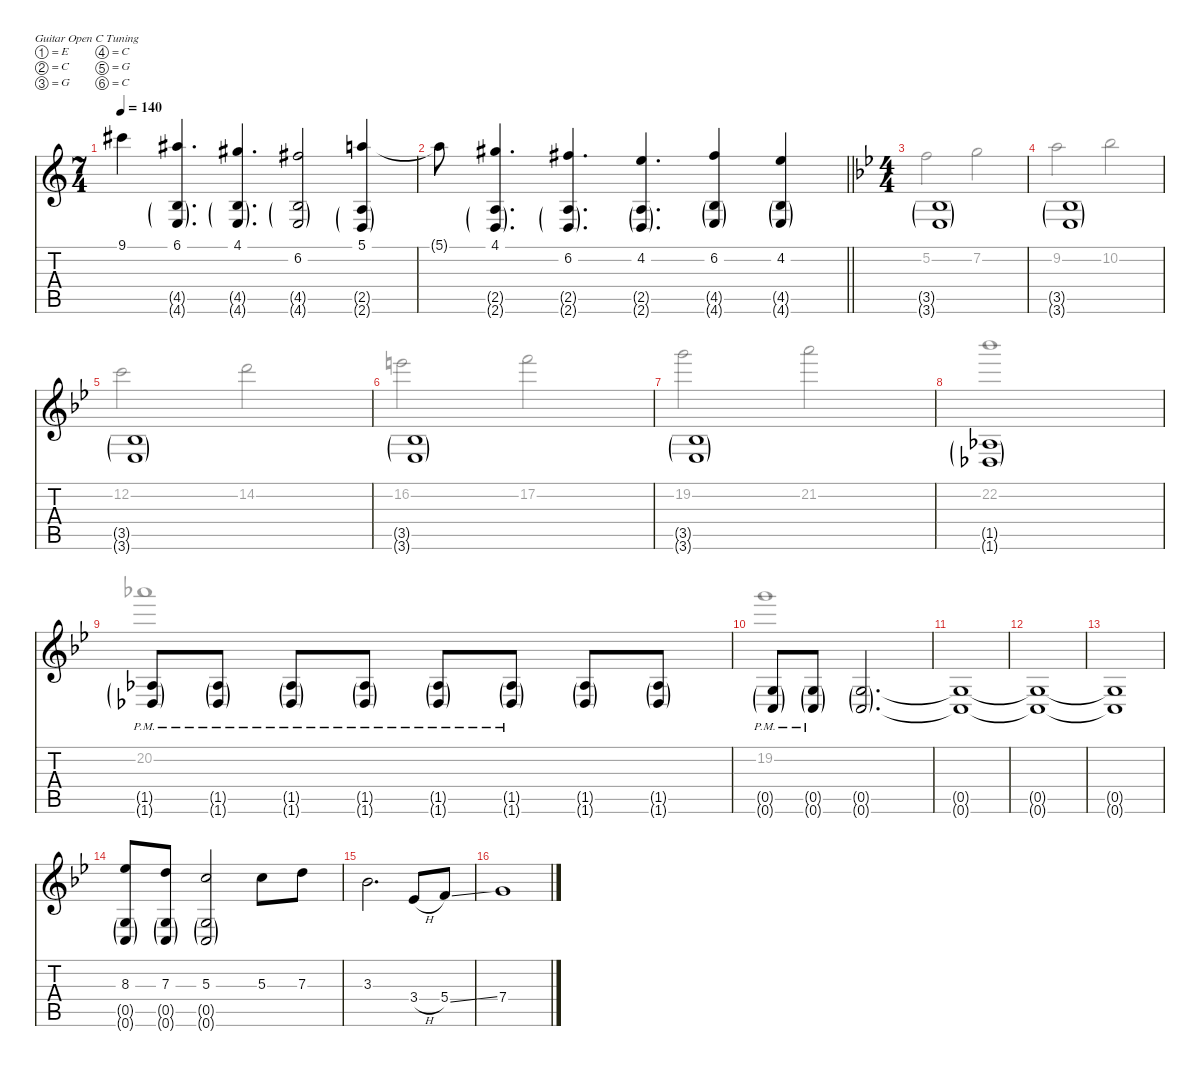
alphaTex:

\defaultSystemsLayout 4
\hideDynamics
\bracketExtendMode nobrackets
\singleTrackTrackNamePolicy hidden
\multiTrackTrackNamePolicy hidden
\firstSystemTrackNameMode fullname
\firstSystemTrackNameOrientation horizontal
\otherSystemsTrackNameOrientation horizontal
\track ("Guitar 1" "od.guit.") {instrument overdrivenguitar}
\staff {score tabs}
\tuning (E4 C4 G3 C3 G2 C2)
\voice
\ts (7 4)
\tempo 140
\clef g2
\ks aminor
9.1{t acc #}.4{dy f beam Down} (6.1{acc #} 4.5{g} 4.6{g}).4{d beam Up} (4.1{acc #} 4.5{g} 4.6{g}).4{d beam Up} (6.2{acc #} 4.5{g} 4.6{g}).2{beam Up} (5.1 2.5{g} 2.6{g}).4{beam Up} |
\barLineRight lightlight
5.1{t}.8{beam Down} (4.1{acc #} 2.5{g} 2.6{g}).4{d beam Up} (6.2{acc #} 2.5{g} 2.6{g}).4{d beam Up} (4.2 2.5{g} 2.6{g}).4{d beam Up} (6.2{acc #} 4.5{g} 4.6{g}).4{beam Up} (4.2 4.5{g} 4.6{g}).4{beam Up} |
\ts (4 4)
\beaming (8 2 2 2 2)
\ks gminor
(3.5{g acc b} 3.6{g acc b}).1{dy mf beam Up} |
(3.5{g acc b} 3.6{g acc b}).1{beam Up} |
(3.5{g acc b} 3.6{g acc b}).1{beam Up} |
(3.5{g acc b} 3.6{g acc b}).1{beam Up} |
(3.5{g acc b} 3.6{g acc b}).1{beam Up} |
(1.5{g acc b} 1.6{g acc b}).1{beam Up} |
(1.5{g pm acc b} 1.6{g pm acc b}).8{beam Up} (1.5{g pm acc b} 1.6{g pm acc b}).8{beam Up} (1.5{g pm acc b} 1.6{g pm acc b}).8{beam Up} (1.5{g pm acc b} 1.6{g pm acc b}).8{beam Up} (1.5{g pm acc b} 1.6{g pm acc b}).8{beam Up} (1.5{g pm acc b} 1.6{g pm acc b}).8{beam Up} (1.5{g acc b} 1.6{g acc b}).8{beam Up} (1.5{g acc b} 1.6{g acc b}).8{beam Up} |
(0.5{g pm acc forcenatural} 0.6{g pm acc forcenatural}).8{beam Up} (0.5{g pm acc forcenatural} 0.6{g pm acc forcenatural}).8{beam Up} (0.5{g acc forcenatural} 0.6{g acc forcenatural}).2{d beam Up} |
(0.5{t acc forcenatural} 0.6{t acc forcenatural}).1{dy f beam Up} |
(0.5{t acc forcenatural} 0.6{t acc forcenatural}).1{beam Up} |
(0.5{t acc forcenatural} 0.6{t acc forcenatural}).1{beam Up} |
(8.3{acc b} 0.5{g acc forcenatural} 0.6{g acc forcenatural}).8{beam Up} (7.3{acc forcenatural} 0.5{g acc forcenatural} 0.6{g acc forcenatural}).8{beam Up} (5.3{acc forcenatural} 0.5{g acc forcenatural} 0.6{g acc forcenatural}).2{beam Up} 5.3{acc forcenatural}.8{beam Down} 7.3{acc forcenatural}.8{beam Down} |
3.3{acc b}.2{d beam Down} 3.4{h acc b}.8{beam Up} 5.4{ss acc forcenatural}.8{beam Up} |
7.4{acc forcenatural}.1{beam Up}
\voice
\clef g2
\ottava regular
\simile none
\ks aminor
|
\barLineRight lightlight
|
\ks gminor
5.2{acc forcenatural}.2{beam Down} 7.2{acc forcenatural}.2{beam Down} |
9.2{acc forcenatural}.2{beam Down} 10.2{acc b}.2{beam Down} |
12.2{acc forcenatural}.2{beam Down} 14.2{acc forcenatural}.2{beam Down} |
16.2{acc forcenatural}.2{beam Down} 17.2{acc forcenatural}.2{beam Down} |
19.2{acc forcenatural}.2{beam Down} 21.2{acc forcenatural}.2{beam Down} |
22.2{acc b}.1{beam Down} |
20.2{acc b}.1{beam Down} |
19.2{acc forcenatural}.1{beam Down} |
|
|
|
|
|
